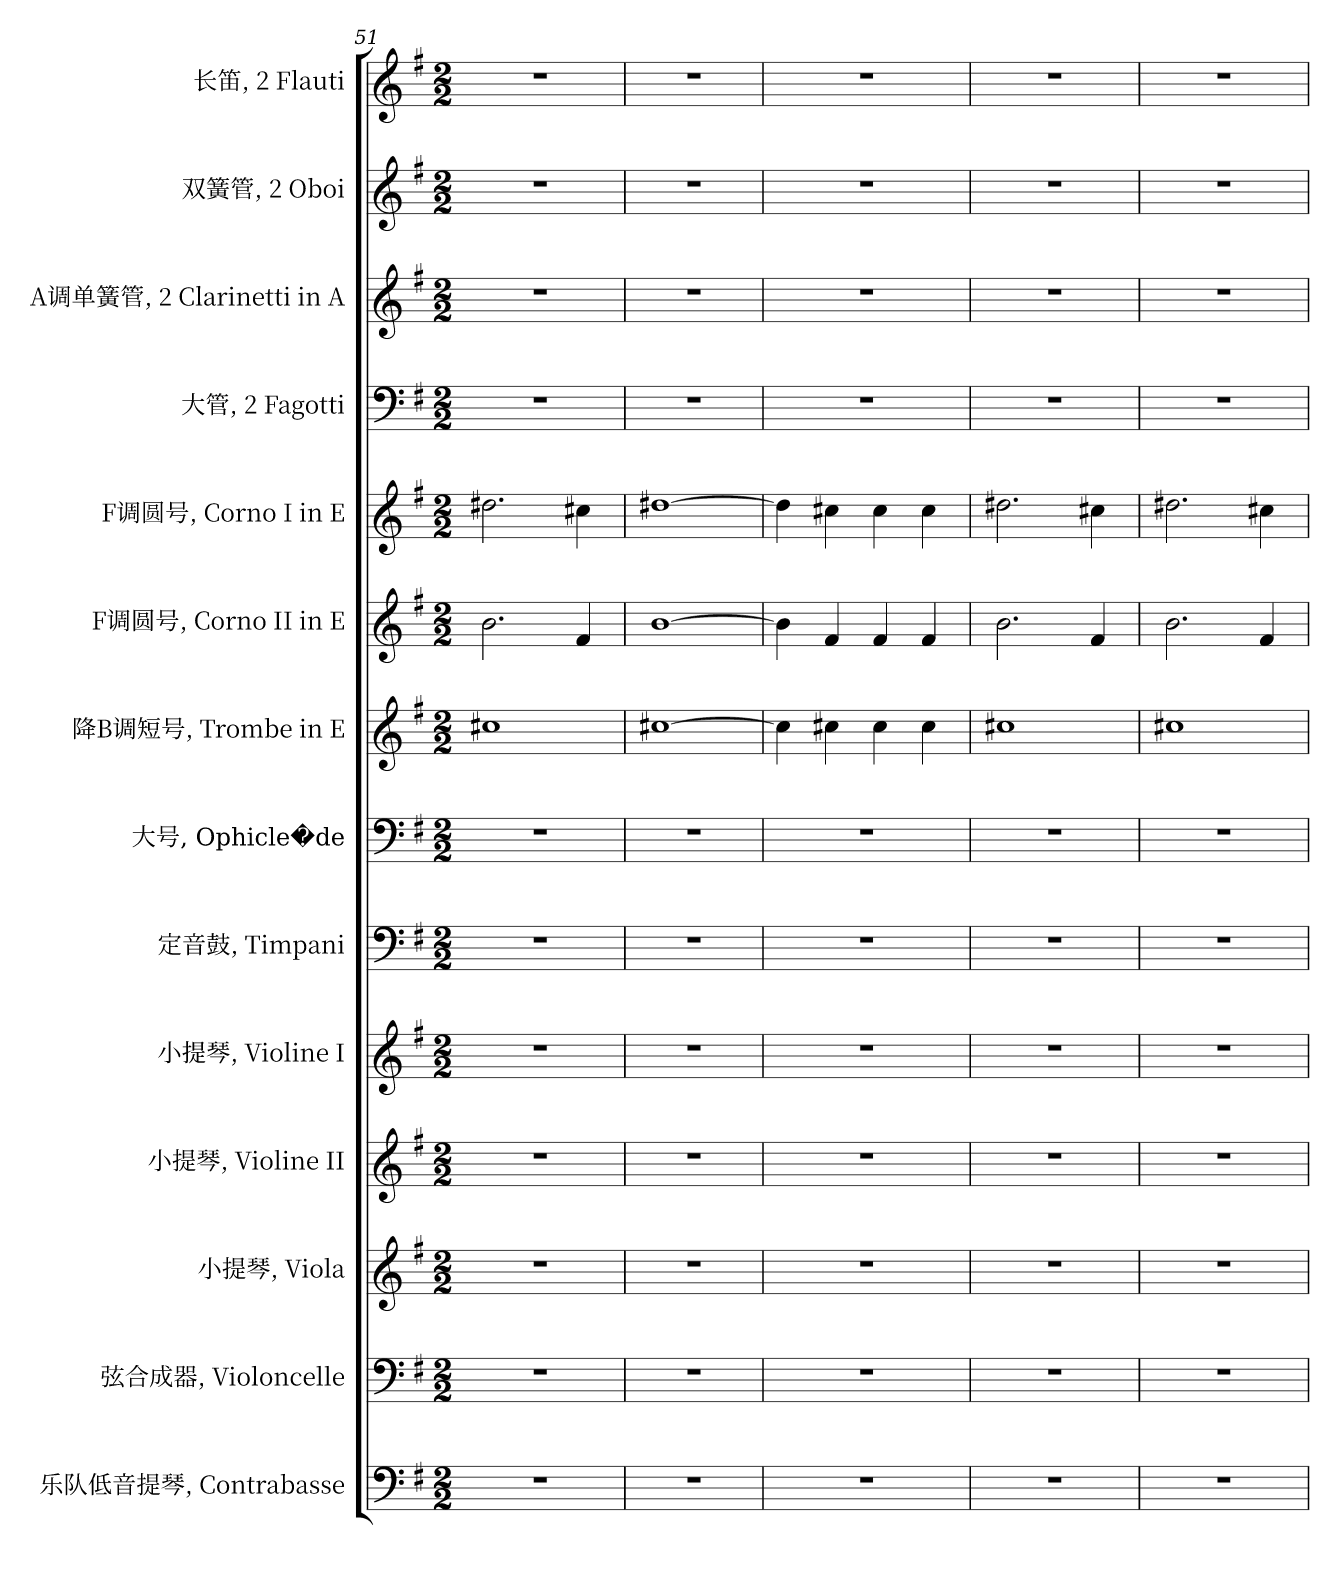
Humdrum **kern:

**kern	**kern	**kern	**kern	**kern	**kern	**kern	**kern	**kern	**kern	**kern	**kern	**kern	**kern
*part14	*part13	*part12	*part11	*part10	*part9	*part8	*part7	*part6	*part5	*part4	*part3	*part2	*part1
*staff14	*staff13	*staff12	*staff11	*staff10	*staff9	*staff8	*staff7	*staff6	*staff5	*staff4	*staff3	*staff2	*staff1
*I"乐队低音提琴, Contrabasse	*I"弦合成器, Violoncelle	*I"小提琴, Viola	*I"小提琴, Violine II	*I"小提琴, Violine I	*I"定音鼓, Timpani	*I"大号, Ophicle�de	*I"降B调短号, Trombe in E	*I"F调圆号, Corno II in E	*I"F调圆号, Corno I in E	*I"大管, 2 Fagotti	*I"A调单簧管, 2 Clarinetti in A	*I"双簧管, 2 Oboi	*I"长笛, 2 Flauti
*I'Cbs.	*	*	*I'Vln.	*I'Vln.	*I'Timp.	*	*	*	*	*	*I'A Cl.	*I'Ob.	*I'Fl.
*clefF4	*clefF4	*clefG2	*clefG2	*clefG2	*clefF4	*clefF4	*clefG2	*clefG2	*clefG2	*clefF4	*clefG2	*clefG2	*clefG2
*ITrd7c12	*	*	*	*	*	*	*ITrd1c2	*ITrd4c7	*ITrd4c7	*	*ITrd2c3	*	*
*k[f#]	*k[f#]	*k[f#]	*k[f#]	*k[f#]	*k[f#]	*k[f#]	*k[b-]	*k[]	*k[]	*k[f#]	*k[f#c#g#d#]	*k[f#]	*k[f#]
*M2/2	*M2/2	*M2/2	*M2/2	*M2/2	*M2/2	*M2/2	*M2/2	*M2/2	*M2/2	*M2/2	*M2/2	*M2/2	*M2/2
*MM240	*MM240	*MM240	*MM240	*MM240	*MM240	*MM240	*MM240	*MM240	*MM240	*MM240	*MM240	*MM240	*MM240
=51	=51	=51	=51	=51	=51	=51	=51	=51	=51	=51	=51	=51	=51
1r	1r	1r	1r	1r	1r	1r	1bn	2.e\	2.g#X\	1r	1r	1r	1r
.	.	.	.	.	.	.	.	4B/	4f#X\	.	.	.	.
!!LO:PB:g=z
=52	=52	=52	=52	=52	=52	=52	=52	=52	=52	=52	=52	=52	=52
*	*	*	*	*	*	*	*	*	*	*	*	*	*MM240
1r	1r	1r	1r	1r	1r	1r	[1bn	[1e	[1g#X	1r	1r	1r	1r
=53	=53	=53	=53	=53	=53	=53	=53	=53	=53	=53	=53	=53	=53
*	*	*	*	*	*	*	*	*	*	*	*	*	*MM240
1r	1r	1r	1r	1r	1r	1r	4b\]	4e\]	4g#\]	1r	1r	1r	1r
.	.	.	.	.	.	.	4bn\	4B/	4f#X\	.	.	.	.
.	.	.	.	.	.	.	4b\	4B/	4f#\	.	.	.	.
.	.	.	.	.	.	.	4b\	4B/	4f#\	.	.	.	.
=54	=54	=54	=54	=54	=54	=54	=54	=54	=54	=54	=54	=54	=54
*	*	*	*	*	*	*	*	*	*	*	*	*	*MM240
1r	1r	1r	1r	1r	1r	1r	1bn	2.e\	2.g#X\	1r	1r	1r	1r
.	.	.	.	.	.	.	.	4B/	4f#X\	.	.	.	.
=55	=55	=55	=55	=55	=55	=55	=55	=55	=55	=55	=55	=55	=55
*	*	*	*	*	*	*	*	*	*	*	*	*	*MM240
1r	1r	1r	1r	1r	1r	1r	1bn	2.e\	2.g#X\	1r	1r	1r	1r
.	.	.	.	.	.	.	.	4B/	4f#X\	.	.	.	.
=	=	=	=	=	=	=	=	=	=	=	=	=	=
*-	*-	*-	*-	*-	*-	*-	*-	*-	*-	*-	*-	*-	*-
